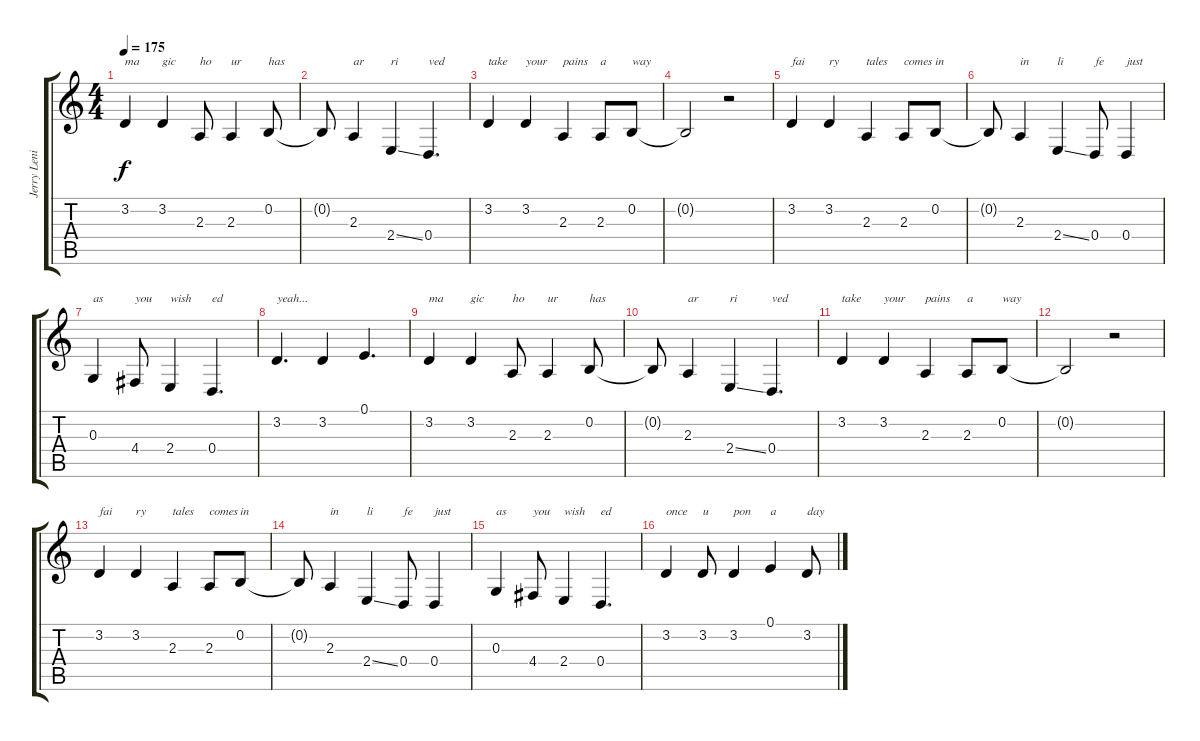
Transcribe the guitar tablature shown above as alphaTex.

\track ("Jerry Lenin" "Jerry Leni") {instrument bassoon}
\staff {score tabs}
\tuning (E4 B3 G3 D3 A2 E2) {hide}
\ts (4 4)
\tempo 175
\clef g2
\ks c
3.2.4{txt "ma" dy f} 3.2.4{txt "gic"} 2.3.8{txt "ho"} 2.3.4{txt "ur"} 0.2.8{txt "has"} |
0.2{t}.8 2.3.4{txt "ar"} 2.4{ss}.4{txt "ri"} 0.4.4{d txt "ved"} |
3.2.4{txt "take"} 3.2.4{txt "your"} 2.3.4{txt "pains"} 2.3.8{txt "a"} 0.2.8{txt "way"} |
0.2{t}.2 r.2 |
3.2.4{txt "fai"} 3.2.4{txt "ry"} 2.3.4{txt "tales"} 2.3.8{txt "comes"} 0.2.8{txt "in"} |
0.2{t}.8 2.3.4{txt "in"} 2.4{ss}.4{txt "li"} 0.4.8{txt "fe"} 0.4.4{txt "just"} |
0.3.4{txt "as"} 4.4.8{txt "you"} 2.4.4{txt "wish"} 0.4.4{d txt "ed"} |
3.2.4{d txt "yeah..."} 3.2.4 0.1.4{d} |
3.2.4{txt "ma"} 3.2.4{txt "gic"} 2.3.8{txt "ho"} 2.3.4{txt "ur"} 0.2.8{txt "has"} |
0.2{t}.8 2.3.4{txt "ar"} 2.4{ss}.4{txt "ri"} 0.4.4{d txt "ved"} |
3.2.4{txt "take"} 3.2.4{txt "your"} 2.3.4{txt "pains"} 2.3.8{txt "a"} 0.2.8{txt "way"} |
0.2{t}.2 r.2 |
3.2.4{txt "fai"} 3.2.4{txt "ry"} 2.3.4{txt "tales"} 2.3.8{txt "comes"} 0.2.8{txt "in"} |
0.2{t}.8 2.3.4{txt "in"} 2.4{ss}.4{txt "li"} 0.4.8{txt "fe"} 0.4.4{txt "just"} |
0.3.4{txt "as"} 4.4.8{txt "you"} 2.4.4{txt "wish"} 0.4.4{d txt "ed"} |
3.2.4{txt "once"} 3.2.8{txt "u"} 3.2.4{txt "pon"} 0.1.4{txt "a"} 3.2.8{txt "day"}
